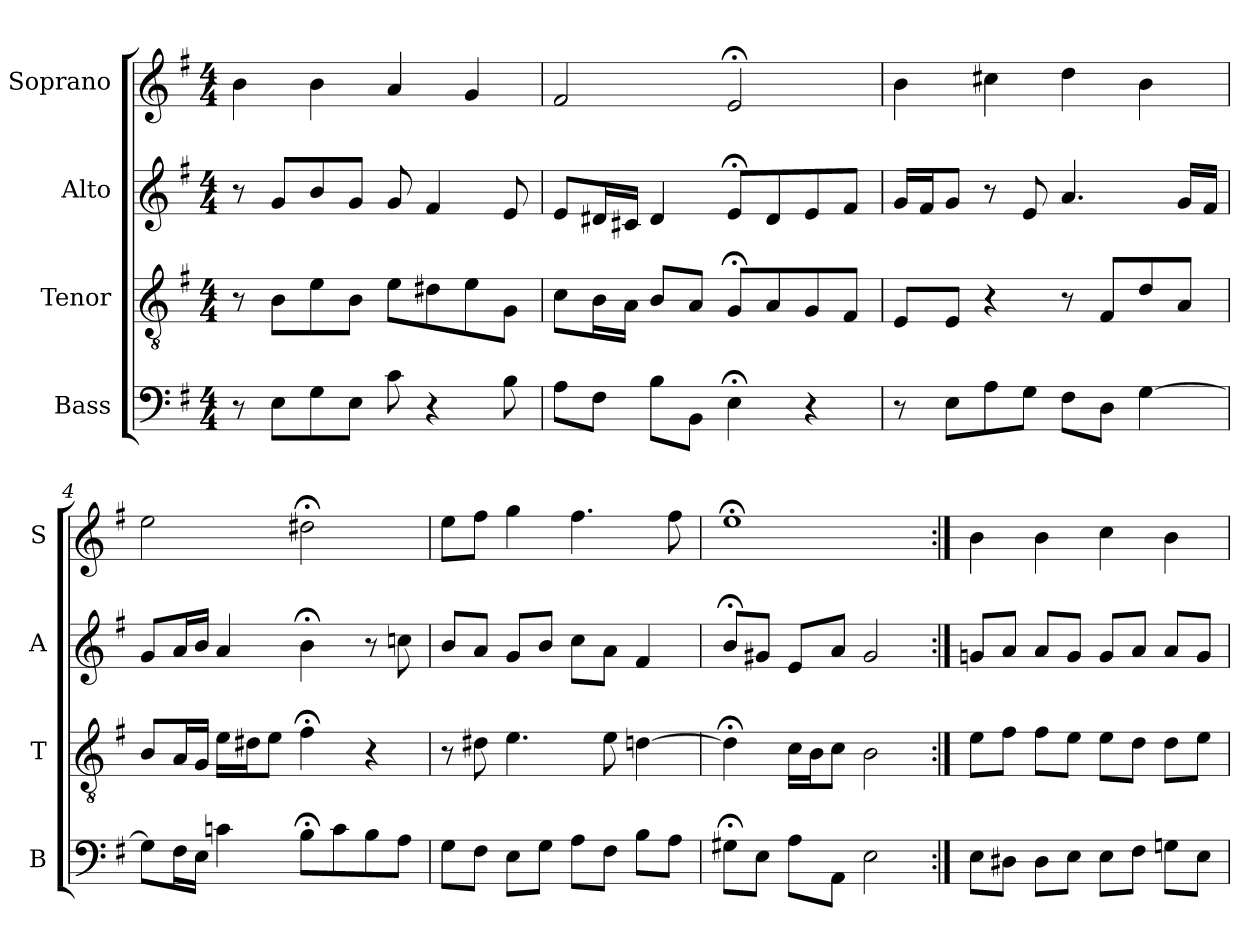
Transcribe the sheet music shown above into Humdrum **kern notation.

**kern	**kern	**kern	**kern
*part4	*part3	*part2	*part1
*staff4	*staff3	*staff2	*staff1
*I"Bass	*I"Tenor	*I"Alto	*I"Soprano
*I'B	*I'T	*I'A	*I'S
*clefF4	*clefGv2	*clefG2	*clefG2
*k[f#]	*k[f#]	*k[f#]	*k[f#]
*e:	*e:	*e:	*e:
*M4/4	*M4/4	*M4/4	*M4/4
*MM100	*MM100	*MM100	*MM100
=1	=1	=1	=1
8r	8r	8r	4b
8EL	8BL	8gL	.
8G	8e	8b	4b
8EJ	8BJ	8gJ	.
8c	8eL	8g	4a
4r	8d#X	4f#	.
.	8e	.	4g
8B	8GJ	8e	.
=2	=2	=2	=2
8AL	8cL	8eL	2f#
8F#J	16BL	16d#XL	.
.	16AJJ	16c#XJJ	.
8BL	8BL	4d#	.
8BBJ	8AJ	.	.
4E;<	8G;<L	8e;<L	2e;<
.	8A	8d#	.
4r	8G	8e	.
.	8F#J	8f#J	.
=3	=3	=3	=3
8r	8EL	16gLL	4b
.	.	16f#J	.
8EL	8EJ	8gJ	.
8A	4r	8r	4cc#X
8GJ	.	8e	.
8F#L	8r	4.a	4dd
8DJ	8F#L	.	.
[4G	8d	.	4b
.	8AJ	16gLL	.
.	.	16f#JJ	.
=4	=4	=4	=4
8GL]	8BL	8gL	2ee
16F#L	16AL	16aL	.
16EJJ	16GJJ	16bJJ	.
4cn	16eLL	4a	.
.	16d#XJ	.	.
.	8eJ	.	.
8B;<L	4f#;<	4b;<	2dd#X;<
8c	.	.	.
8B	4r	8r	.
8AJ	.	8ccn	.
=5	=5	=5	=5
8GL	8r	8bL	8eeL
8F#J	8d#X	8aJ	8ff#J
8EL	4.e	8gL	4gg
8GJ	.	8bJ	.
8AL	.	8ccL	4.ff#
8F#J	8e	8aJ	.
8BL	[4dn	4f#	.
8AJ	.	.	8ff#
=6	=6	=6	=6
8G#X;<L	4d;<]	8b;<L	1ee;<
8EJ	.	8g#XJ	.
8AL	16cLL	8eL	.
.	16BJ	.	.
8AAJ	8cJ	8aJ	.
2E	2B	2g#	.
=7:|!	=7:|!	=7:|!	=7:|!
8EL	8eL	8gnL	4b
8D#XJ	8f#J	8aJ	.
8D#L	8f#L	8aL	4b
8EJ	8eJ	8gJ	.
8EL	8eL	8gL	4cc
8F#J	8dJ	8aJ	.
8GnL	8dL	8aL	4b
8EJ	8eJ	8gJ	.
=	=	=	=
*-	*-	*-	*-
